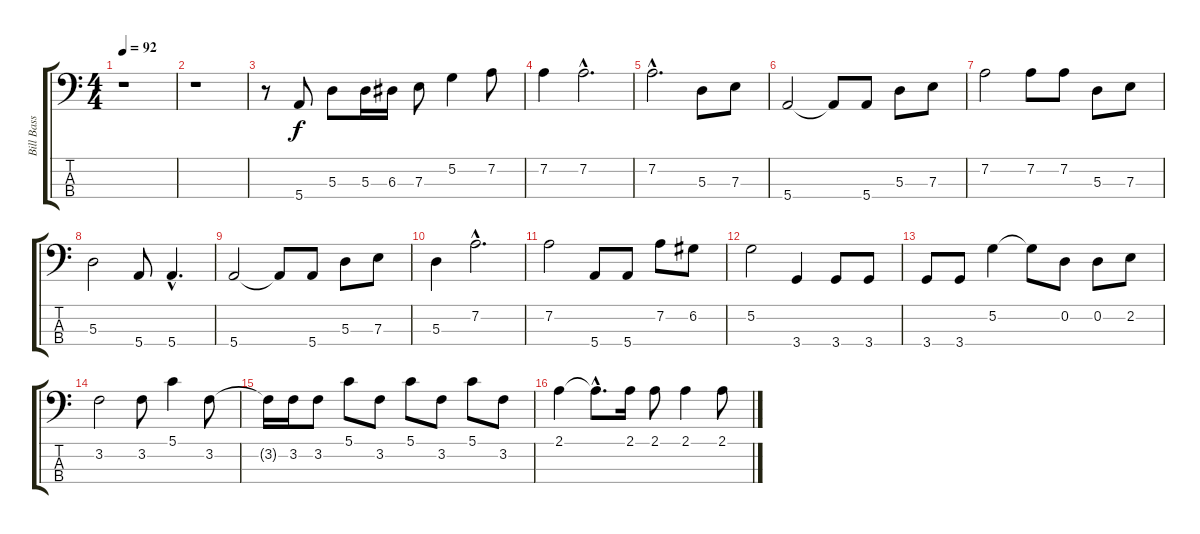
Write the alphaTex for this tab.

\track ("Bill Bass" "Bill Bass") {instrument electricbasspick}
\staff {score tabs}
\tuning (G2 D2 A1 E1) {hide}
\ts (4 4)
\tempo 92
\clef f4
\ks c
r.1{dy f} |
r.1 |
r.8 5.4.8 5.3.8 5.3.16 6.3.16 7.3.8 5.2.4 7.2.8 |
7.2.4 7.2{hac}.2{d} |
7.2{hac}.2{d} 5.3.8 7.3.8 |
5.4.2 5.4{t}.8 5.4.8 5.3.8 7.3.8 |
7.2.2 7.2.8 7.2.8 5.3.8 7.3.8 |
5.3.2 5.4.8 5.4{hac}.4{d} |
5.4.2 5.4{t}.8 5.4.8 5.3.8 7.3.8 |
5.3.4 7.2{hac}.2{d} |
7.2.2 5.4.8 5.4.8 7.2.8 6.2.8 |
5.2.2 3.4.4 3.4.8 3.4.8 |
3.4.8 3.4.8 5.2.4 5.2{t}.8 0.2.8 0.2.8 2.2.8 |
3.2.2 3.2.8 5.1.4 3.2.8 |
3.2{t}.16 3.2.16 3.2.8 5.1.8 3.2.8 5.1.8 3.2.8 5.1.8 3.2.8 |
2.1.4 2.1{hac t}.8{d} 2.1.16 2.1.8 2.1.4 2.1.8
